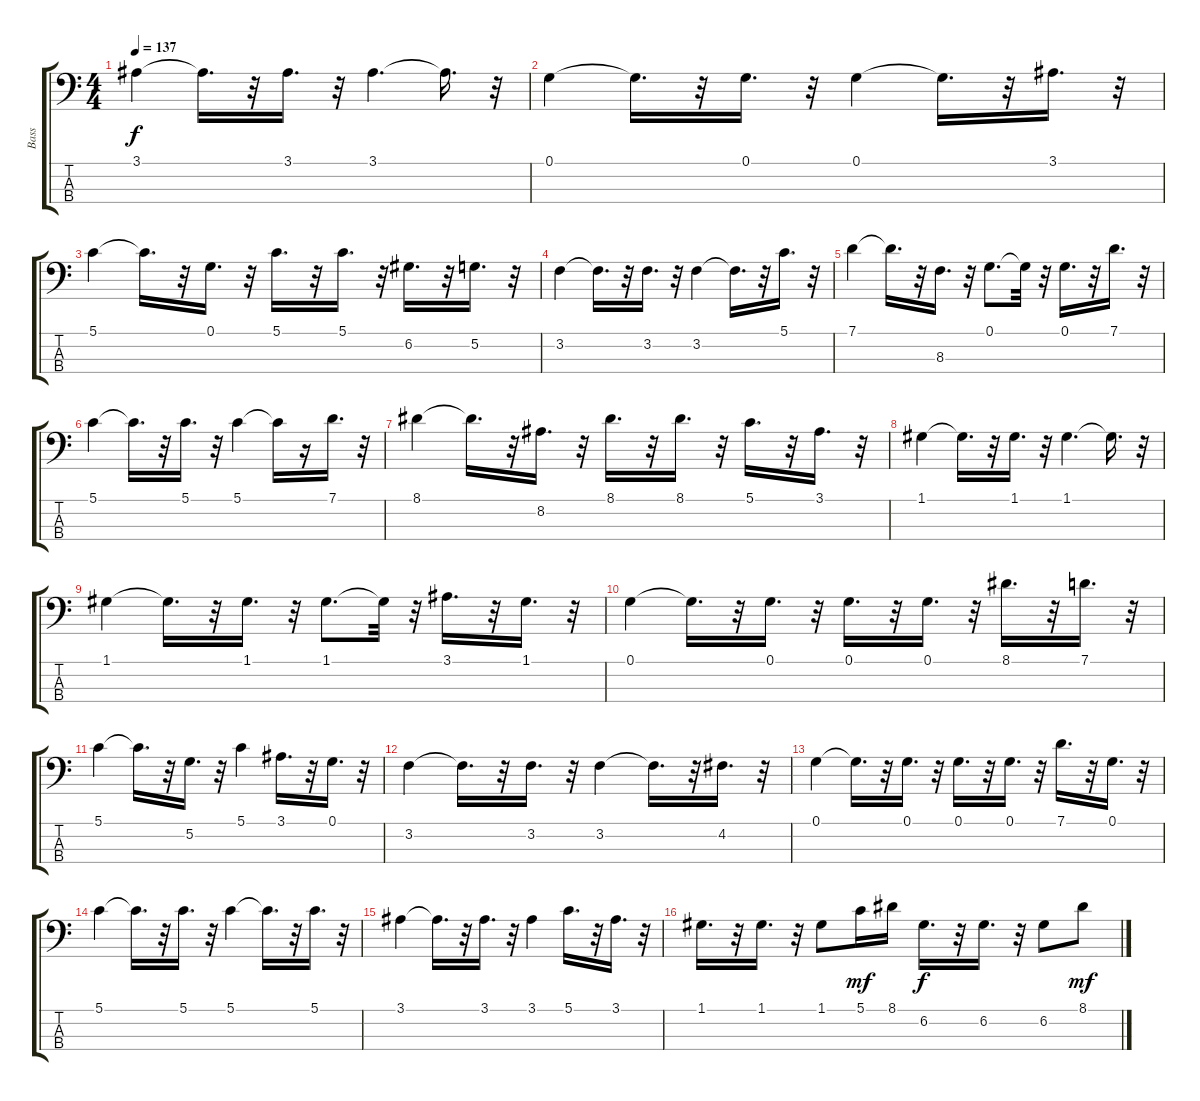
\track ("Bass" "Bass") {instrument fretlessbass}
\staff {score tabs}
\tuning (G2 D2 A1 E1) {hide}
\ts (4 4)
\tempo 137
\clef f4
\ks c
3.1.4{dy f} 3.1{t}.16{d} r.32 3.1.16{d} r.32 3.1.4{d} 3.1{t}.16{d} r.32 |
0.1.4 0.1{t}.16{d} r.32 0.1.16{d} r.32 0.1.4 0.1{t}.16{d} r.32 3.1.16{d} r.32 |
5.1.4 5.1{t}.16{d} r.32 0.1.16{d} r.32 5.1.16{d} r.32 5.1.16{d} r.32 6.2.16{d} r.32 5.2.16{d} r.32 |
3.2.4 3.2{t}.16{d} r.32 3.2.16{d} r.32 3.2.4 3.2{t}.16{d} r.32 5.1.16{d} r.32 |
7.1.4 7.1{t}.16{d} r.32 8.3.16{d} r.32 0.1.8{d} 0.1{t}.32 r.32 0.1.16{d} r.32 7.1.16{d} r.32 |
5.1.4 5.1{t}.16{d} r.32 5.1.16{d} r.32 5.1.4 5.1{t}.16 r.16 7.1.16{d} r.32 |
8.1.4 8.1{t}.16{d} r.32 8.2.16{d} r.32 8.1.16{d} r.32 8.1.16{d} r.32 5.1.16{d} r.32 3.1.16{d} r.32 |
1.1.4 1.1{t}.16{d} r.32 1.1.16{d} r.32 1.1.4{d} 1.1{t}.16{d} r.32 |
1.1.4 1.1{t}.16{d} r.32 1.1.16{d} r.32 1.1.8{d} 1.1{t}.32 r.32 3.1.16{d} r.32 1.1.16{d} r.32 |
0.1.4 0.1{t}.16{d} r.32 0.1.16{d} r.32 0.1.16{d} r.32 0.1.16{d} r.32 8.1.16{d} r.32 7.1.16{d} r.32 |
5.1.4 5.1{t}.16{d} r.32 5.2.16{d} r.32 5.1.4 3.1.16{d} r.32 0.1.16{d} r.32 |
3.2.4 3.2{t}.16{d} r.32 3.2.16{d} r.32 3.2.4 3.2{t}.16{d} r.32 4.2.16{d} r.32 |
0.1.4 0.1{t}.16{d} r.32 0.1.16{d} r.32 0.1.16{d} r.32 0.1.16{d} r.32 7.1.16{d} r.32 0.1.16{d} r.32 |
5.1.4 5.1{t}.16{d} r.32 5.1.16{d} r.32 5.1.4 5.1{t}.16{d} r.32 5.1.16{d} r.32 |
3.1.4 3.1{t}.16{d} r.32 3.1.16{d} r.32 3.1.4 5.1.16{d} r.32 3.1.16{d} r.32 |
1.1.16{d} r.32 1.1.16{d} r.32 1.1.8 5.1.16{dy mf} 8.1.16 6.2.16{d dy f} r.32 6.2.16{d} r.32 6.2.8 8.1.8{dy mf}
